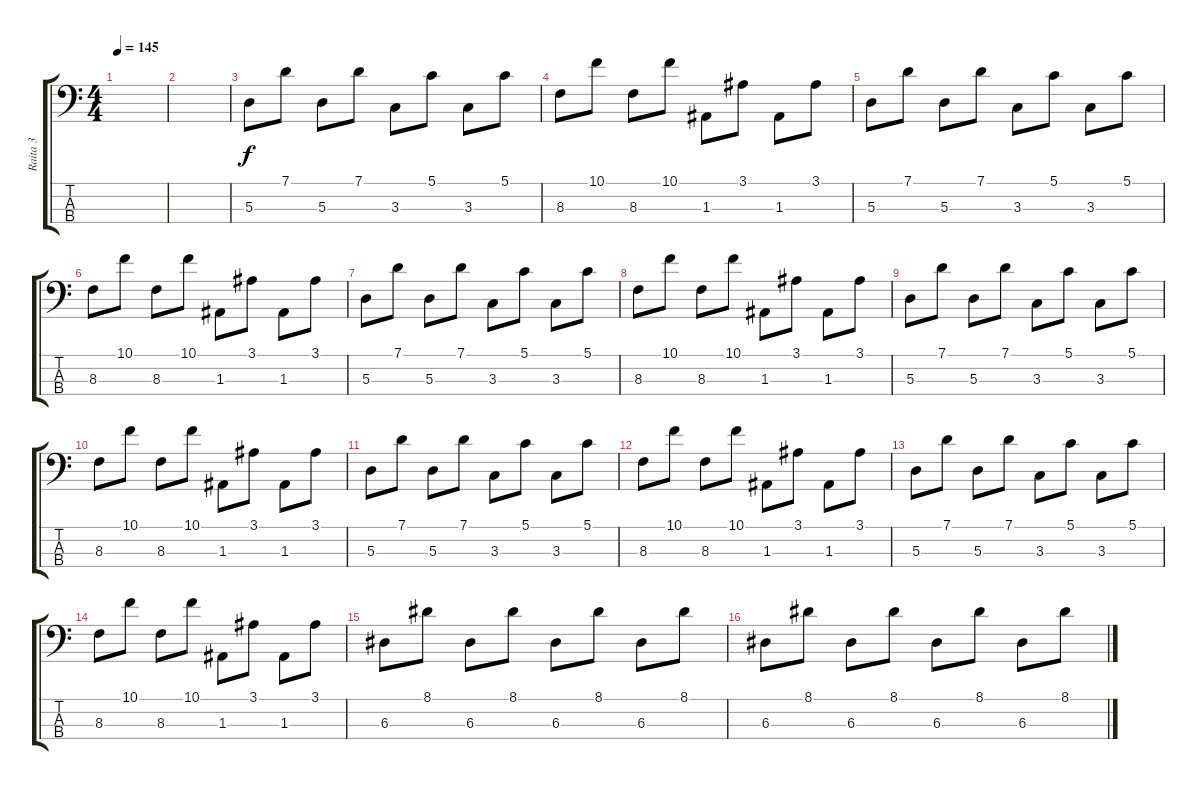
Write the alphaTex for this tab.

\track ("Raita 3" "Raita 3") {instrument electricbassfinger}
\staff {score tabs}
\tuning (G2 D2 A1 E1) {hide}
\ts (4 4)
\tempo 145
\clef f4
\ks c
|
|
5.3.8 7.1.8 5.3.8 7.1.8 3.3.8 5.1.8 3.3.8 5.1.8 |
8.3.8 10.1.8 8.3.8 10.1.8 1.3.8 3.1.8 1.3.8 3.1.8 |
5.3.8 7.1.8 5.3.8 7.1.8 3.3.8 5.1.8 3.3.8 5.1.8 |
8.3.8 10.1.8 8.3.8 10.1.8 1.3.8 3.1.8 1.3.8 3.1.8 |
5.3.8 7.1.8 5.3.8 7.1.8 3.3.8 5.1.8 3.3.8 5.1.8 |
8.3.8 10.1.8 8.3.8 10.1.8 1.3.8 3.1.8 1.3.8 3.1.8 |
5.3.8 7.1.8 5.3.8 7.1.8 3.3.8 5.1.8 3.3.8 5.1.8 |
8.3.8 10.1.8 8.3.8 10.1.8 1.3.8 3.1.8 1.3.8 3.1.8 |
5.3.8 7.1.8 5.3.8 7.1.8 3.3.8 5.1.8 3.3.8 5.1.8 |
8.3.8 10.1.8 8.3.8 10.1.8 1.3.8 3.1.8 1.3.8 3.1.8 |
5.3.8 7.1.8 5.3.8 7.1.8 3.3.8 5.1.8 3.3.8 5.1.8 |
8.3.8 10.1.8 8.3.8 10.1.8 1.3.8 3.1.8 1.3.8 3.1.8 |
6.3.8 8.1.8 6.3.8 8.1.8 6.3.8 8.1.8 6.3.8 8.1.8 |
6.3.8 8.1.8 6.3.8 8.1.8 6.3.8 8.1.8 6.3.8 8.1.8
